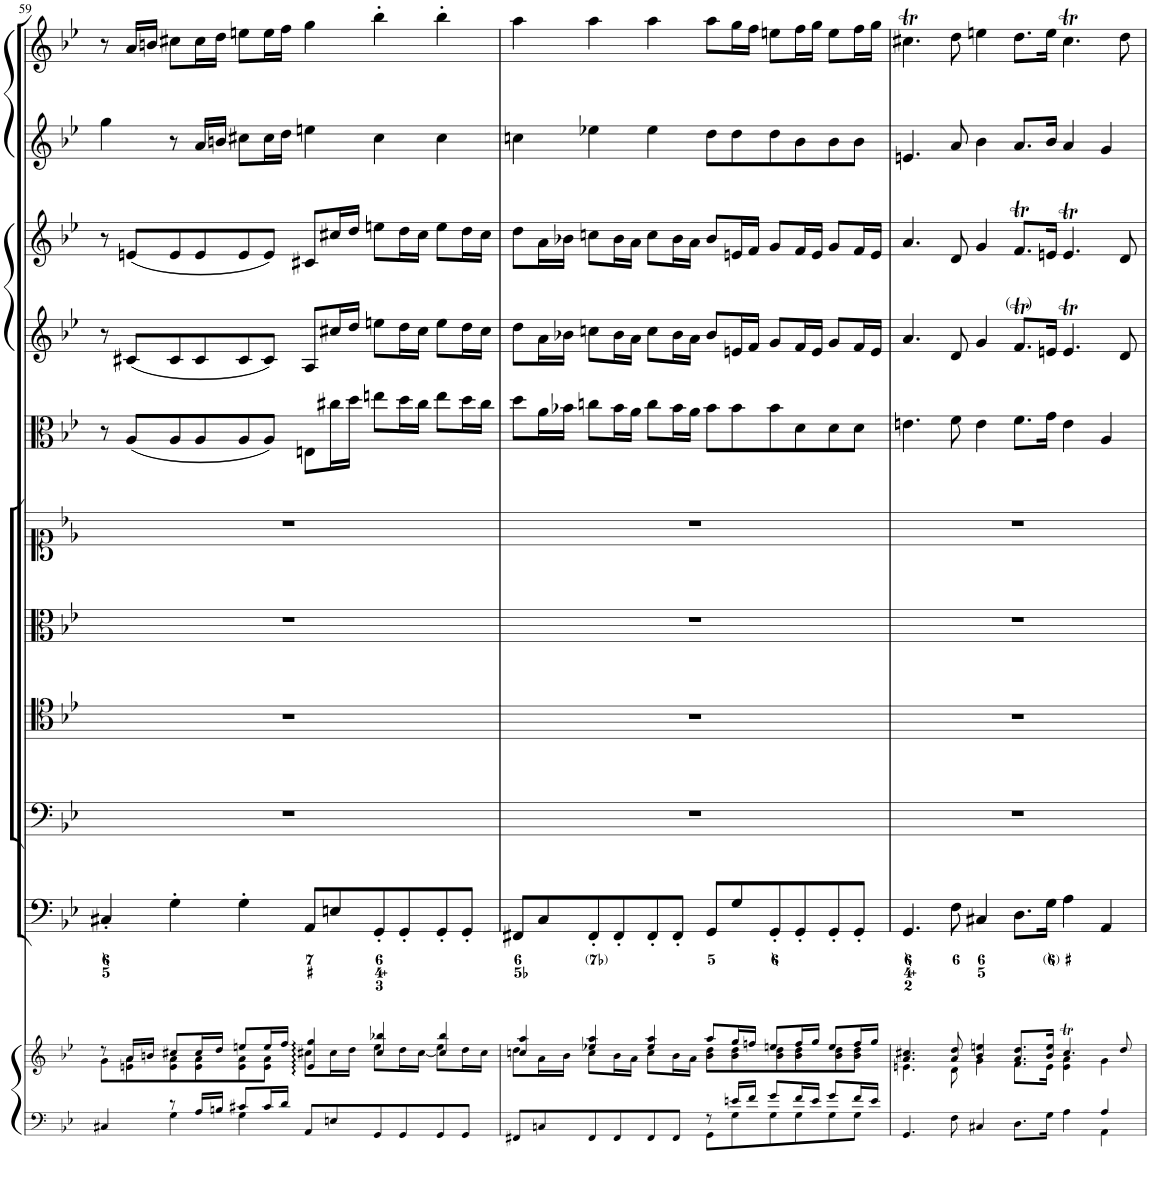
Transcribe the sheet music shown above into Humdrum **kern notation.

**kern	**kern	**kern	**kern	**kern	**kern	**kern	**kern	**kern	**kern	**kern	**kern
*part11	*part11	*part10	*part9	*part8	*part7	*part6	*part5	*part4	*part3	*part2	*part1
*staff12	*staff11	*staff10	*staff9	*staff8	*staff7	*staff6	*staff5	*staff4	*staff3	*staff2	*staff1
*I"Piano reduction	*	*I"Continuo	*I"Basso	*I"Tenore	*I"Alto	*I"Soprano Corno col Soprano	*I"Viola	*I"Violino II	*I"Violino I	*I"Oboe II	*I"Oboe I
*I'Pno	*	*	*	*	*	*	*I'Vla	*I'Vln	*I'Vln	*I'Ob	*I'Ob
!!LO:PB:g=z
*clefF4	*clefG2	*clefF4	*clefF4	*clefC4	*clefC3	*clefC1	*clefC3	*clefG2	*clefG2	*clefG2	*clefG2
*k[b-e-]	*k[b-e-]	*k[b-e-]	*k[b-e-]	*k[b-e-]	*k[b-e-]	*k[b-e-]	*k[b-e-]	*k[b-e-]	*k[b-e-]	*k[b-e-]	*k[b-e-]
*M6/4	*M6/4	*M6/4	*M6/4	*M6/4	*M6/4	*M6/4	*M6/4	*M6/4	*M6/4	*M6/4	*M6/4
=59	=59	=59	=59	=59	=59	=59	=59	=59	=59	=59	=59
*^	*^	*	*	*	*	*	*	*	*	*	*
4ryy	4C#X/	8r	8g\L	4C#X'/	1.r	1.r	1.r	1.r	8r	8r	8r	4gg\	8r
.	.	16a/LL	8en\ 8a\	.	.	.	.	.	(8A/L	(8c#X/L	(8en/L	.	16a/LL
.	.	16bn/JJ	.	.	.	.	.	.	.	.	.	.	16bn/JJ
8r	4G\	8cc#X/L	8e\ 8a\	4G'\	.	.	.	.	8A/	8c#/	8e/	8r	8cc#X\L
16A/LL	.	16cc#/L	8e\ 8a\	.	.	.	.	.	8A/	8c#/	8e/	16a/LL	16cc#\L
16Bn/JJ	.	16dd/JJ	.	.	.	.	.	.	.	.	.	16bn/JJ	16dd\JJ
8c#X/L	4G\	8een/L	8e\ 8a\	4G'\	.	.	.	.	8A/	8c#/	8e/	8cc#X\L	8een\L
16c#/L	.	16ee/L	8e\ 8a\J	.	.	.	.	.	8A/J)	8c#/J)	8e/J)	16cc#\L	16ee\L
16d/JJ	.	16ff/JJ	.	.	.	.	.	.	.	.	.	16dd\JJ	16ff\JJ
2.ryy	8AA/L	4e/: 4gg/:	8cc#X\L	8AA/L	.	.	.	.	8En\L	8A/L	8c#X/L	4een\	4gg\
.	8En/	.	16cc#\L	8En/	.	.	.	.	16cc#X\L	16cc#X/L	16cc#X/L	.	.
.	.	.	16dd\JJ	.	.	.	.	.	16dd\JJ	16dd/JJ	16dd/JJ	.	.
.	8GG/	4cc#/ 4bb-X/	8ee\L	8GG'/	.	.	.	.	8een\L	8een\L	8een\L	4cc#\	4bb-'\
.	8GG/	.	16dd\L	8GG'/	.	.	.	.	16dd\L	16dd\L	16dd\L	.	.
.	.	.	[16cc#\JJ	.	.	.	.	.	16cc#\JJ	16cc#\JJ	16cc#\JJ	.	.
.	8GG/	4cc#/] 4bb-/	8ee\L	8GG'/	.	.	.	.	8ee\L	8ee\L	8ee\L	4cc#\	4bb-'\
.	8GG/J	.	16dd\L	8GG'/J	.	.	.	.	16dd\L	16dd\L	16dd\L	.	.
.	.	.	16cc#\JJ	.	.	.	.	.	16cc#\JJ	16cc#\JJ	16cc#\JJ	.	.
=60	=60	=60	=60	=60	=60	=60	=60	=60	=60	=60	=60	=60	=60
8FF#X/L	2.ryy	4ccn/ 4aa/	8dd\L	8FF#X/L	1.r	1.r	1.r	1.r	8dd\L	8dd\L	8dd\L	4ccn\	4aa\
8Cn/	.	.	16a\L	8C/	.	.	.	.	16a\L	16a\L	16a\L	.	.
.	.	.	16b-\JJ	.	.	.	.	.	16b-X\JJ	16b-X\JJ	16b-X\JJ	.	.
8FF#/	.	4ee-X/ 4aa/	8cc\L	8FF#'/	.	.	.	.	8ccn\L	8ccn\L	8ccn\L	4ee-X\	4aa\
8FF#/	.	.	16b-\L	8FF#'/	.	.	.	.	16b-\L	16b-\L	16b-\L	.	.
.	.	.	16a\JJ	.	.	.	.	.	16a\JJ	16a\JJ	16a\JJ	.	.
8FF#/	.	4ee-/ 4aa/	8cc\L	8FF#'/	.	.	.	.	8cc\L	8cc\L	8cc\L	4ee-\	4aa\
8FF#/J	.	.	16b-\L	8FF#'/J	.	.	.	.	16b-\L	16b-\L	16b-\L	.	.
.	.	.	16a\JJ	.	.	.	.	.	16a\JJ	16a\JJ	16a\JJ	.	.
8r	8GG\L	8aa/L	8b-\ 8dd\L	8GG/L	.	.	.	.	8b-\L	8b-/L	8b-/L	8dd\L	8aa\L
16en/LL	8G\	16gg/L	8b-\ 8dd\	8G/	.	.	.	.	8b-\	16en/L	16en/L	8dd\	16gg\L
16f/JJ	.	16ffn/JJ	.	.	.	.	.	.	.	16f/JJ	16f/JJ	.	16ff\JJ
8g/L	8G\	8een/L	8b-\ 8dd\	8GG'/	.	.	.	.	8b-\	8g/L	8g/L	8dd\	8een\L
16f/L	8G\	16ff/L	8b-\ 8dd\	8GG'/	.	.	.	.	8d\	16f/L	16f/L	8b-\	16ff\L
16e/JJ	.	16gg/JJ	.	.	.	.	.	.	.	16e/JJ	16e/JJ	.	16gg\JJ
8g/L	8G\	8ee/L	8b-\ 8dd\	8GG'/	.	.	.	.	8d\	8g/L	8g/L	8b-\	8ee\L
16f/L	8G\J	16ff/L	8b-\ 8dd\J	8GG'/J	.	.	.	.	8d\J	16f/L	16f/L	8b-\J	16ff\L
16e/JJ	.	16gg/JJ	.	.	.	.	.	.	.	16e/JJ	16e/JJ	.	16gg\JJ
=61	=61	=61	=61	=61	=61	=61	=61	=61	=61	=61	=61	=61	=61
4.GG/	2.ryy	4.a/ 4.cc#X/	4.en\	4.GG/	1.r	1.r	1.r	1.r	4.en\	4.a/	4.a/	4.en/	4.cc#Xt\
8F\	.	8a/ 8dd/	8d\	8F\	.	.	.	.	8f\	8d/	8d/	8a/	8dd\
4C#X/	.	4b-/ 4een/	4g\	4C#X/	.	.	.	.	4e\	4g/	4g/	4b-\	4een\
!	!	!	!	!	!	!	!	!	!	!LO:TX:a:t=(    )	!	!	!
8.D\L	2ryy	8.a/ 8.dd/L	8.f\L	8.D\L	.	.	.	.	8.f\L	8.fT/L	8.fT/L	8.a/L	8.dd\L
16G\Jk	.	16b-/ 16ee/Jk	16e\Jk	16G\Jk	.	.	.	.	16g\Jk	16en/Jk	16en/Jk	16b-/Jk	16ee\Jk
4A\	.	4.cc#t/	4e\ 4a\	4A\	.	.	.	.	4e\	4.et/	4.et/	4a/	4.cc#t\
4A/	4AA\	.	4g\	4AA/	.	.	.	.	4A/	.	.	4g/	.
.	.	8dd/	.	.	.	.	.	.	.	8d/	8d/	.	8dd\
*v	*v	*	*	*	*	*	*	*	*	*	*	*	*
*	*v	*v	*	*	*	*	*	*	*	*	*	*
=	=	=	=	=	=	=	=	=	=	=	=
*-	*-	*-	*-	*-	*-	*-	*-	*-	*-	*-	*-
